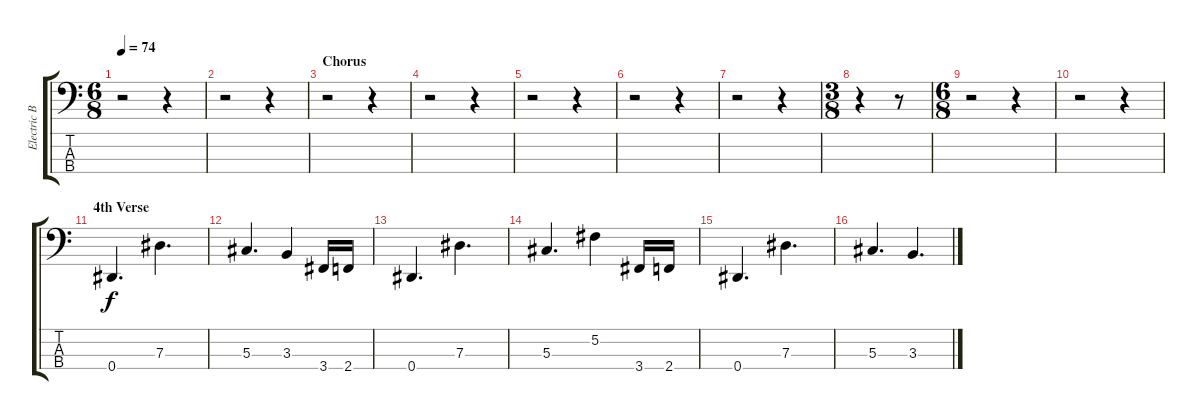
\track ("Electric Bass (Jason Newsted)" "Electric B") {instrument electricbassfinger}
\staff {score tabs}
\tuning (Gb2 Db2 Ab1 Eb1) {hide}
\ts (6 8)
\tempo 74
\clef f4
\ks c
r.2{dy f} r.4 |
r.2 r.4 |
\section ("" "Chorus")
r.2 r.4 |
r.2 r.4 |
r.2 r.4 |
r.2 r.4 |
r.2 r.4 |
\ts (3 8)
r.4 r.8 |
\ts (6 8)
r.2 r.4 |
r.2 r.4 |
\section ("" "4th Verse")
0.4.4{d} 7.3.4{d} |
5.3.4{d} 3.3.4 3.4.16 2.4.16 |
0.4.4{d} 7.3.4{d} |
5.3.4{d} 5.2.4 3.4.16 2.4.16 |
0.4.4{d} 7.3.4{d} |
5.3.4{d} 3.3.4{d}
